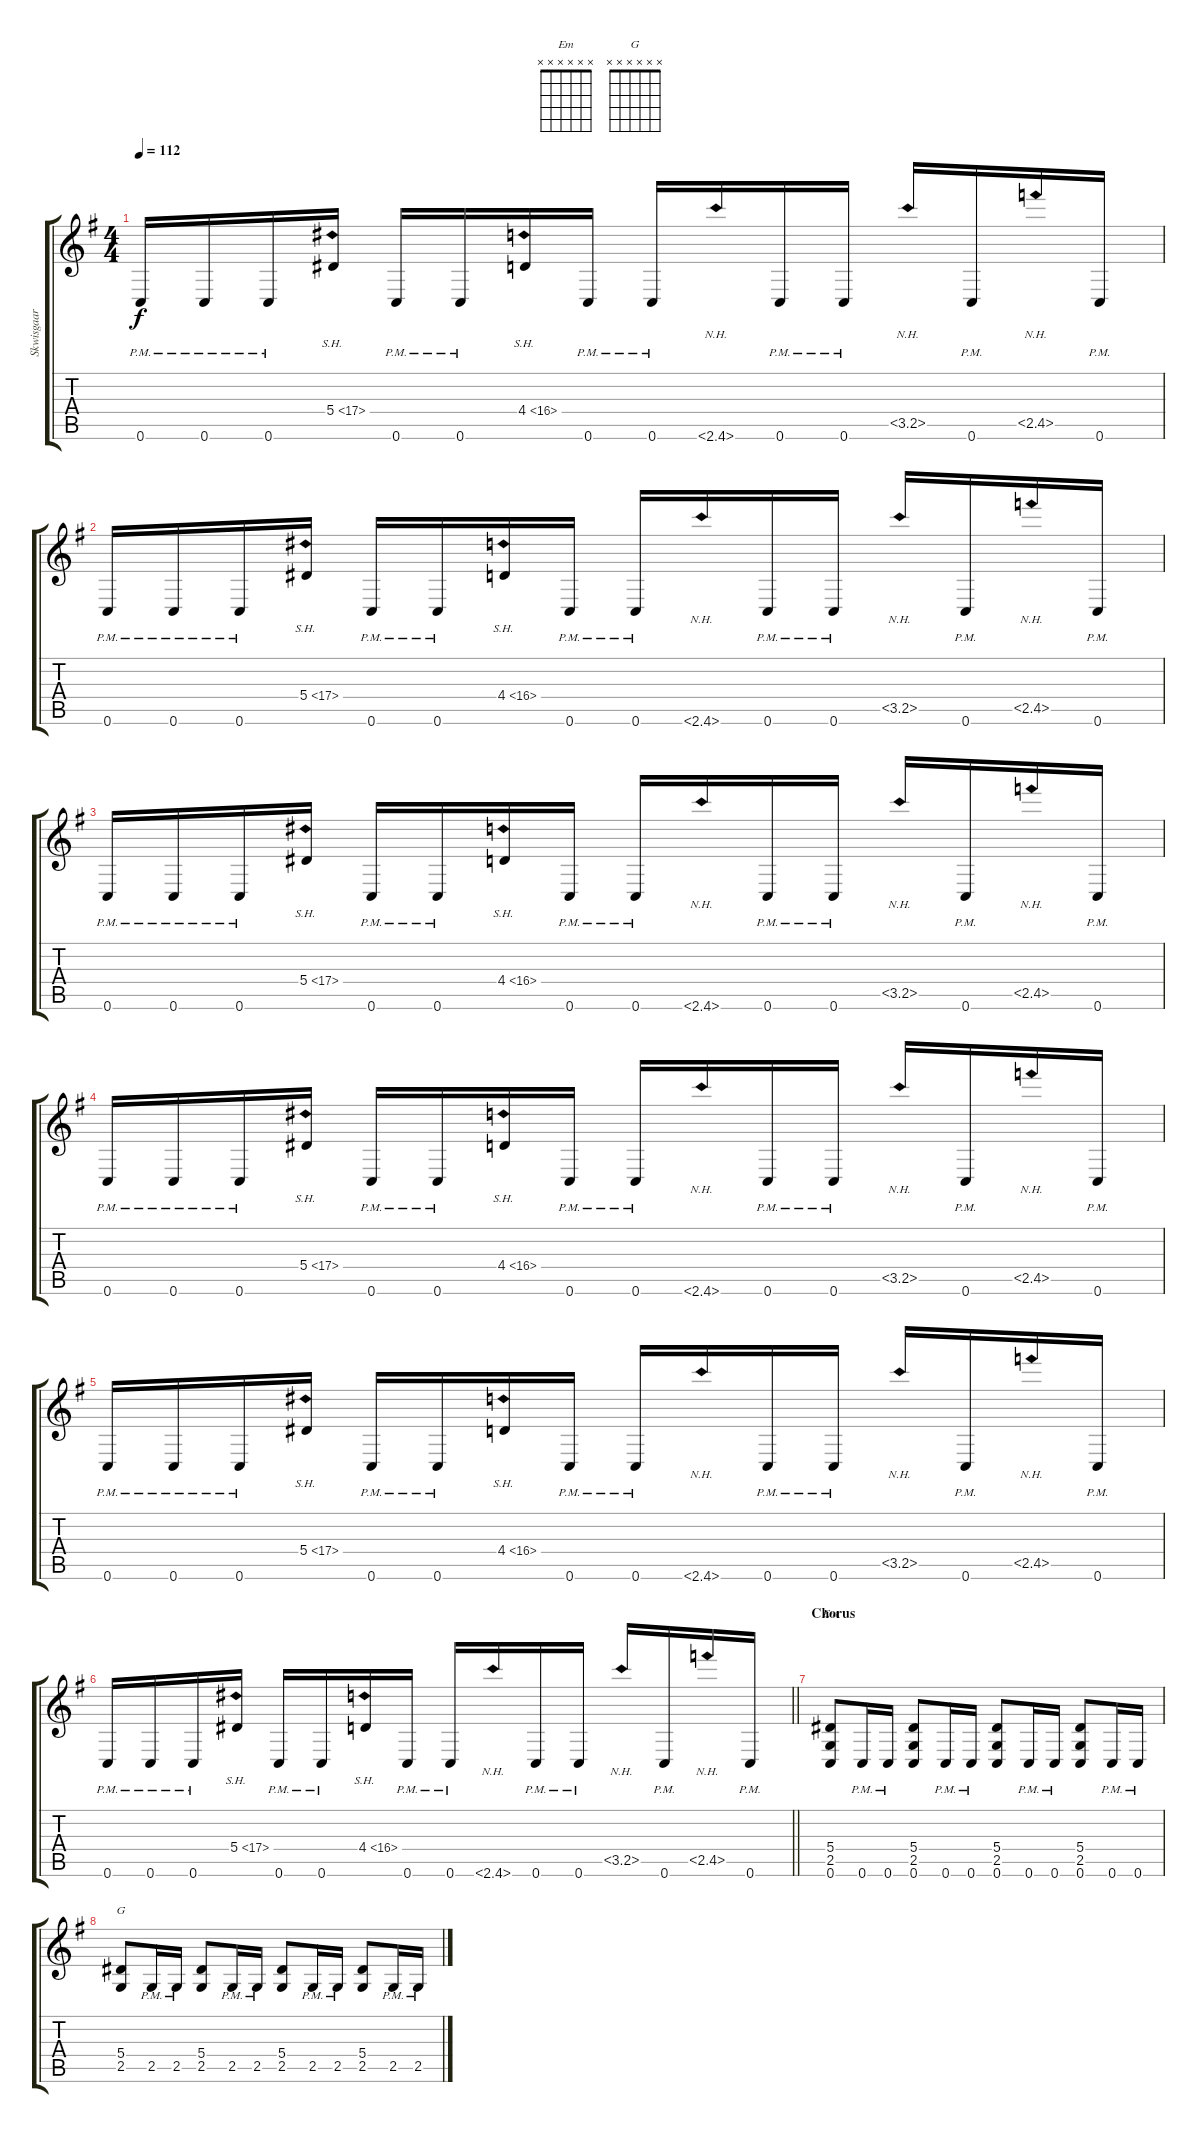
\track ("Skwisgaar Skwigelf" "Skwisgaar ") {instrument distortionguitar}
\staff {score tabs}
\tuning (C4 G3 Eb3 Bb2 F2 C2) {hide}
\chord ("Em" x x x x x x)
\chord ("G" x x x x x x)
\ts (4 4)
\tempo 112
\clef g2
\ks eminor
0.6{pm}.16{dy f} 0.6{pm}.16 0.6{pm}.16 5.4{sh 12}.16 0.6{pm}.16 0.6{pm}.16 4.4{sh 12}.16 0.6{pm}.16 0.6{pm}.16 2.6{nh}.16 0.6{pm}.16 0.6{pm}.16 3.5{nh}.16 0.6{pm}.16 2.5{nh}.16 0.6{pm}.16 |
0.6{pm}.16 0.6{pm}.16 0.6{pm}.16 5.4{sh 12}.16 0.6{pm}.16 0.6{pm}.16 4.4{sh 12}.16 0.6{pm}.16 0.6{pm}.16 2.6{nh}.16 0.6{pm}.16 0.6{pm}.16 3.5{nh}.16 0.6{pm}.16 2.5{nh}.16 0.6{pm}.16 |
0.6{pm}.16 0.6{pm}.16 0.6{pm}.16 5.4{sh 12}.16 0.6{pm}.16 0.6{pm}.16 4.4{sh 12}.16 0.6{pm}.16 0.6{pm}.16 2.6{nh}.16 0.6{pm}.16 0.6{pm}.16 3.5{nh}.16 0.6{pm}.16 2.5{nh}.16 0.6{pm}.16 |
0.6{pm}.16 0.6{pm}.16 0.6{pm}.16 5.4{sh 12}.16 0.6{pm}.16 0.6{pm}.16 4.4{sh 12}.16 0.6{pm}.16 0.6{pm}.16 2.6{nh}.16 0.6{pm}.16 0.6{pm}.16 3.5{nh}.16 0.6{pm}.16 2.5{nh}.16 0.6{pm}.16 |
0.6{pm}.16 0.6{pm}.16 0.6{pm}.16 5.4{sh 12}.16 0.6{pm}.16 0.6{pm}.16 4.4{sh 12}.16 0.6{pm}.16 0.6{pm}.16 2.6{nh}.16 0.6{pm}.16 0.6{pm}.16 3.5{nh}.16 0.6{pm}.16 2.5{nh}.16 0.6{pm}.16 |
\barLineRight lightlight
0.6{pm}.16 0.6{pm}.16 0.6{pm}.16 5.4{sh 12}.16 0.6{pm}.16 0.6{pm}.16 4.4{sh 12}.16 0.6{pm}.16 0.6{pm}.16 2.6{nh}.16 0.6{pm}.16 0.6{pm}.16 3.5{nh}.16 0.6{pm}.16 2.5{nh}.16 0.6{pm}.16 |
\section ("" "Chorus")
(5.4 2.5 0.6).8{ch "Em"} 0.6{pm}.16 0.6{pm}.16 (5.4 2.5 0.6).8 0.6{pm}.16 0.6{pm}.16 (5.4 2.5 0.6).8 0.6{pm}.16 0.6{pm}.16 (5.4 2.5 0.6).8 0.6{pm}.16 0.6{pm}.16 |
(5.4 2.5).8{ch "G"} 2.5{pm}.16 2.5{pm}.16 (5.4 2.5).8 2.5{pm}.16 2.5{pm}.16 (5.4 2.5).8 2.5{pm}.16 2.5{pm}.16 (5.4 2.5).8 2.5{pm}.16 2.5{pm}.16
